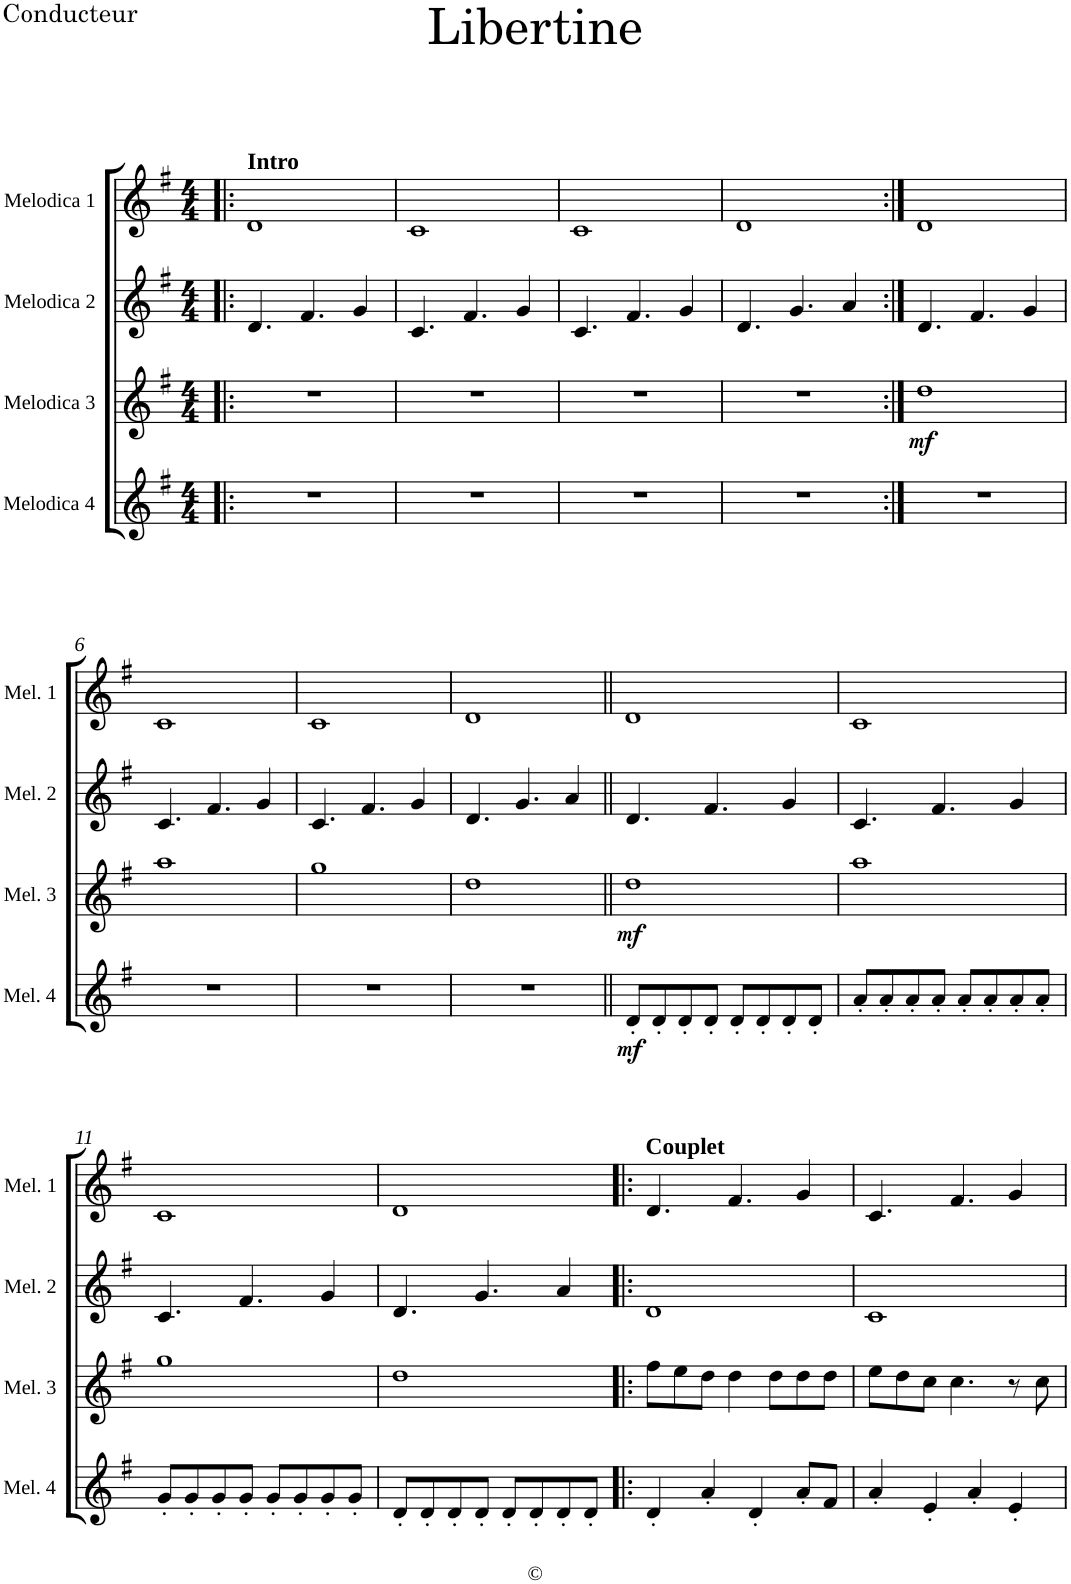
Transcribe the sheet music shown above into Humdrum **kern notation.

**kern	**dynam	**kern	**dynam	**kern	**kern
*part4	*part4	*part3	*part3	*part2	*part1
*staff4	*staff4	*staff3	*staff3	*staff2	*staff1
*I"Melodica 4	*	*I"Melodica 3	*	*I"Melodica 2	*I"Melodica 1
*I'Mel. 4	*	*I'Mel. 3	*	*I'Mel. 2	*I'Mel. 1
*clefG2	*	*clefG2	*	*clefG2	*clefG2
*k[f#]	*	*k[f#]	*	*k[f#]	*k[f#]
*G:	*	*G:	*	*G:	*G:
*M4/4	*	*M4/4	*	*M4/4	*M4/4
=1!|:	=1!|:	=1!|:	=1!|:	=1!|:	=1!|:
!	!	!	!	!	!LO:TX:a:B:t=Intro
1r	.	1r	.	4.d/	1d
.	.	.	.	4.f#/	.
.	.	.	.	4g/	.
=2	=2	=2	=2	=2	=2
1r	.	1r	.	4.c/	1c
.	.	.	.	4.f#/	.
.	.	.	.	4g/	.
=3	=3	=3	=3	=3	=3
1r	.	1r	.	4.c/	1c
.	.	.	.	4.f#/	.
.	.	.	.	4g/	.
=4	=4	=4	=4	=4	=4
1r	.	1r	.	4.d/	1d
.	.	.	.	4.g/	.
.	.	.	.	4a/	.
=5:|!	=5:|!	=5:|!	=5:|!	=5:|!	=5:|!
!	!	!	!LO:DY:b	!	!
1r	.	1dd	mf	4.d/	1d
.	.	.	.	4.f#/	.
.	.	.	.	4g/	.
!!LO:LB:g=z
=6	=6	=6	=6	=6	=6
1r	.	1aa	.	4.c/	1c
.	.	.	.	4.f#/	.
.	.	.	.	4g/	.
=7	=7	=7	=7	=7	=7
1r	.	1gg	.	4.c/	1c
.	.	.	.	4.f#/	.
.	.	.	.	4g/	.
=8	=8	=8	=8	=8	=8
1r	.	1dd	.	4.d/	1d
.	.	.	.	4.g/	.
.	.	.	.	4a/	.
=9||	=9||	=9||	=9||	=9||	=9||
!	!LO:DY:b	!	!LO:DY:b	!	!
8d'</L	mf	1dd	mf	4.d/	1d
8d'</	.	.	.	.	.
8d'</	.	.	.	.	.
8d'</J	.	.	.	4.f#/	.
8d'</L	.	.	.	.	.
8d'</	.	.	.	.	.
8d'</	.	.	.	4g/	.
8d'</J	.	.	.	.	.
=10	=10	=10	=10	=10	=10
8a'</L	.	1aa	.	4.c/	1c
8a'</	.	.	.	.	.
8a'</	.	.	.	.	.
8a'</J	.	.	.	4.f#/	.
8a'</L	.	.	.	.	.
8a'</	.	.	.	.	.
8a'</	.	.	.	4g/	.
8a'</J	.	.	.	.	.
!!LO:LB:g=z
=11	=11	=11	=11	=11	=11
8g'</L	.	1gg	.	4.c/	1c
8g'</	.	.	.	.	.
8g'</	.	.	.	.	.
8g'</J	.	.	.	4.f#/	.
8g'</L	.	.	.	.	.
8g'</	.	.	.	.	.
8g'</	.	.	.	4g/	.
8g'</J	.	.	.	.	.
=12	=12	=12	=12	=12	=12
8d'</L	.	1dd	.	4.d/	1d
8d'</	.	.	.	.	.
8d'</	.	.	.	.	.
8d'</J	.	.	.	4.g/	.
8d'</L	.	.	.	.	.
8d'</	.	.	.	.	.
8d'</	.	.	.	4a/	.
8d'</J	.	.	.	.	.
=13!|:	=13!|:	=13!|:	=13!|:	=13!|:	=13!|:
!	!	!	!	!	!LO:TX:a:B:t=Couplet
4d'</	.	8ff#\L	.	1d	4.d/
.	.	8ee\	.	.	.
4a'</	.	8dd\J	.	.	.
.	.	4dd\	.	.	4.f#/
4d'</	.	.	.	.	.
.	.	8dd\L	.	.	.
8a'</L	.	8dd\	.	.	4g/
8f#/J	.	8dd\J	.	.	.
=14	=14	=14	=14	=14	=14
4a'</	.	8ee\L	.	1c	4.c/
.	.	8dd\	.	.	.
4e'</	.	8cc\J	.	.	.
.	.	4.cc\	.	.	4.f#/
4a'</	.	.	.	.	.
4e'</	.	8r	.	.	4g/
.	.	8cc\	.	.	.
=	=	=	=	=	=
*-	*-	*-	*-	*-	*-
